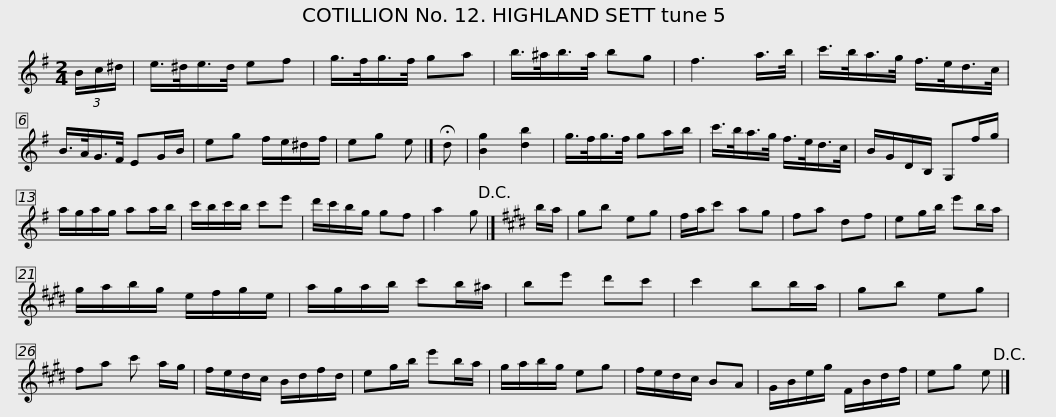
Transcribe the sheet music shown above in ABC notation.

X:1
L:1/8
M:2/4
I:linebreak $
K:Emin
V:1 treble
V:1
 (3B/c/^d/ | e/>^d/e/>d/ ef | g/>f/g/>f/ ga | b/>^a/b/>a/ bg | f3 a/>b/ | %5
 c'/>b/a/>g/ f/>e/d/>c/ |$ B/>A/G/>F/ EG/B/ | eg f/e/^d/f/ | eg e |] !fermata!d | %10
 [Bg]2 [db]2 | g/>f/g/>f/ ga/b/ | c'/>b/a/>g/ f/>e/d/>c/ |$ B/G/D/B,/ G,f/g/ | a/g/a/g/ aa/b/ | %15
 c'/b/c'/b/ c'e' | d'/c'/b/g/ gf | a2 g!D.C.! |][K:E] b/a/ | gb eg |$ %20
 f/a/c' ag | fa df | eg/b/ e'b/a/ | g/a/b/g/ e/f/g/e/ | a/g/a/b/ c'b/^a/ | %25
 be' d'c' | c'2 bb/a/ |$ gb eg | fa c' a/g/ | f/e/d/c/ B/d/f/d/ | %30
 eg/b/ e'b/a/ | g/a/b/g/ eg | f/e/d/c/ BA | G/B/e/g/ F/B/d/f/ |$ eg e!D.C.! |] %35
